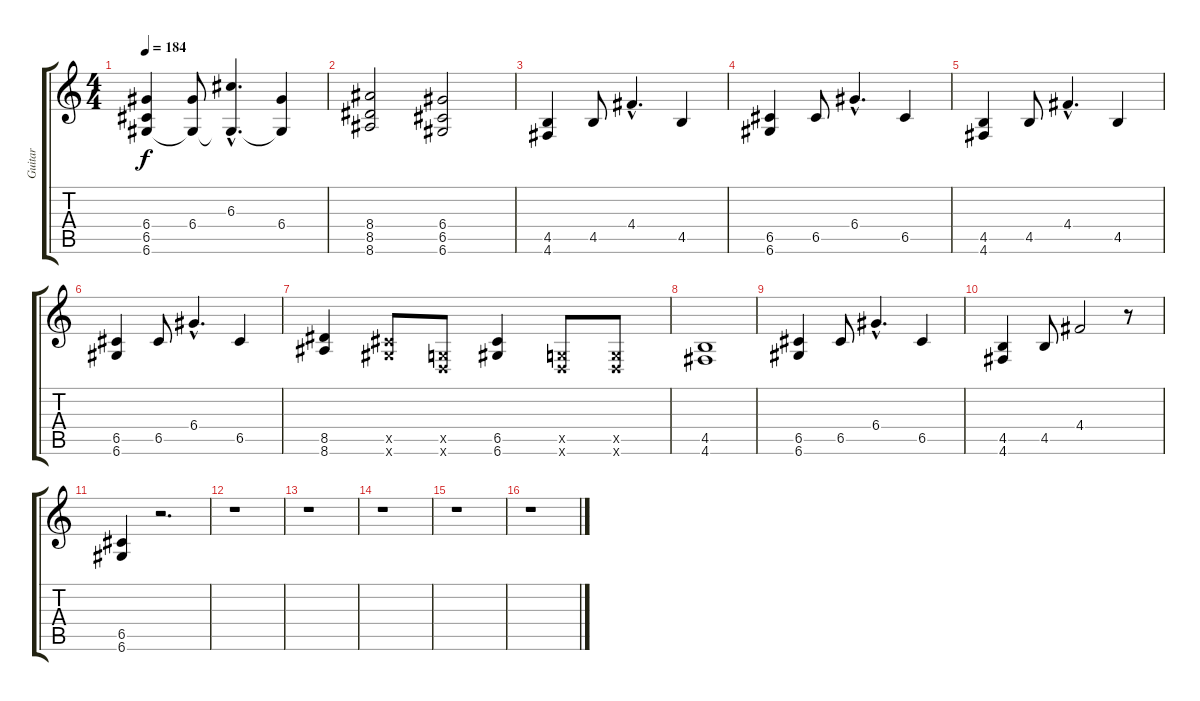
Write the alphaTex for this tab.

\track ("Guitar" "Guitar") {instrument distortionguitar}
\staff {score tabs}
\tuning (E4 B3 G3 D3 G2 D2) {hide}
\ts (4 4)
\tempo 184
\clef g2
\ks c
(6.4 6.5 6.6).4{dy f} (6.4 6.6{t}).8 (6.3{hac} 6.6{hac t}).4{d} (6.4 6.6{t}).4 |
(8.4 8.5 8.6).2 (6.4 6.5 6.6).2 |
(4.5 4.6).4 4.5.8 4.4{hac}.4{d} 4.5.4 |
(6.5 6.6).4 6.5.8 6.4{hac}.4{d} 6.5.4 |
(4.5 4.6).4 4.5.8 4.4{hac}.4{d} 4.5.4 |
(6.5 6.6).4 6.5.8 6.4{hac}.4{d} 6.5.4 |
(8.5 8.6).4 (6.5{x} 6.6{x}).8 (0.5{x} 0.6{x}).8 (6.5 6.6).4 (0.5{x} 0.6{x}).8 (0.5{x} 0.6{x}).8 |
(4.5 4.6).1 |
(6.5 6.6).4 6.5.8 6.4{hac}.4{d} 6.5.4 |
(4.5 4.6).4 4.5.8 4.4.2 r.8 |
(6.5 6.6).4 r.2{d} |
r.1 |
r.1 |
r.1 |
r.1 |
r.1
